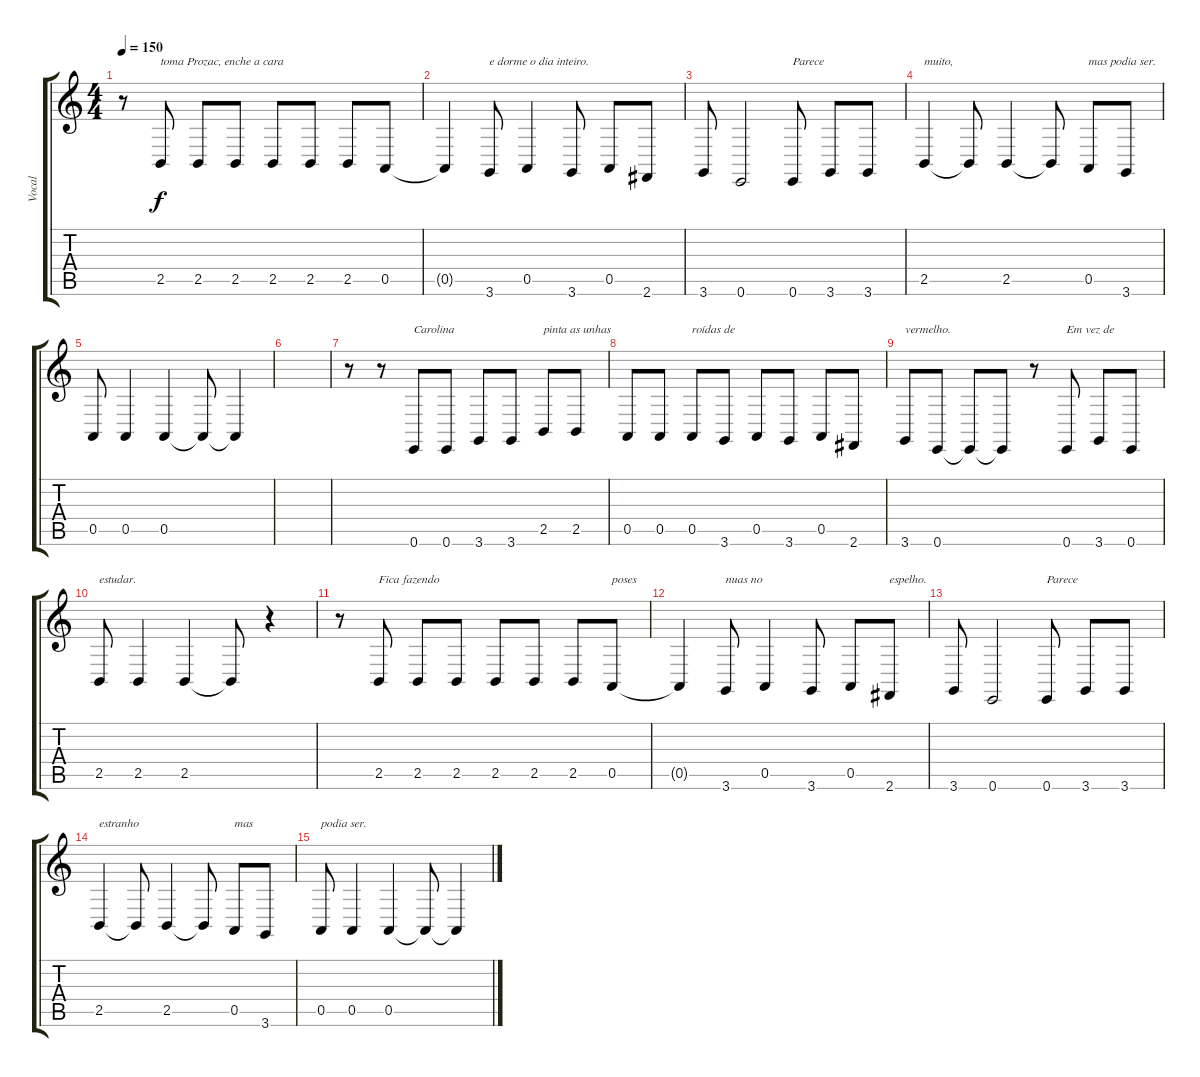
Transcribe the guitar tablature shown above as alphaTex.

\track ("Vocal" "Vocal") {instrument baritonesax}
\staff {score tabs}
\tuning (E4 B3 G3 D3 A2 E2) {hide}
\ts (4 4)
\tempo 150
\clef g2
\ks c
r.8{dy f} 2.5.8{txt "toma Prozac, enche a cara"} 2.5.8 2.5.8 2.5.8 2.5.8 2.5.8 0.5.8 |
0.5{t}.4 3.6.8{txt "e dorme o dia inteiro."} 0.5.4 3.6.8 0.5.8 2.6.8 |
3.6.8 0.6.2 0.6.8{txt "Parece"} 3.6.8 3.6.8 |
2.5.4{txt "muito,"} 2.5{t}.8 2.5.4 2.5{t}.8 0.5.8{txt "mas podia ser."} 3.6.8 |
0.5.8 0.5.4 0.5.4 0.5{t}.8 0.5{t}.4 |
|
r.8 r.8 0.6.8{txt "Carolina"} 0.6.8 3.6.8 3.6.8 2.5.8{txt "pinta as unhas"} 2.5.8 |
0.5.8 0.5.8 0.5.8{txt "roídas de"} 3.6.8 0.5.8 3.6.8 0.5.8 2.6.8 |
3.6.8{txt "vermelho."} 0.6.8 0.6{t}.8 0.6{t}.8 r.8 0.6.8{txt "Em vez de"} 3.6.8 0.6.8 |
2.5.8{txt "estudar."} 2.5.4 2.5.4 2.5{t}.8 r.4 |
r.8 2.5.8{txt "Fica fazendo"} 2.5.8 2.5.8 2.5.8 2.5.8 2.5.8 0.5.8{txt "poses"} |
0.5{t}.4 3.6.8{txt "nuas no"} 0.5.4 3.6.8 0.5.8 2.6.8{txt "espelho."} |
3.6.8 0.6.2 0.6.8{txt "Parece"} 3.6.8 3.6.8 |
2.5.4{txt "estranho"} 2.5{t}.8 2.5.4 2.5{t}.8 0.5.8{txt "mas"} 3.6.8 |
0.5.8{txt "podia ser."} 0.5.4 0.5.4 0.5{t}.8 0.5{t}.4
